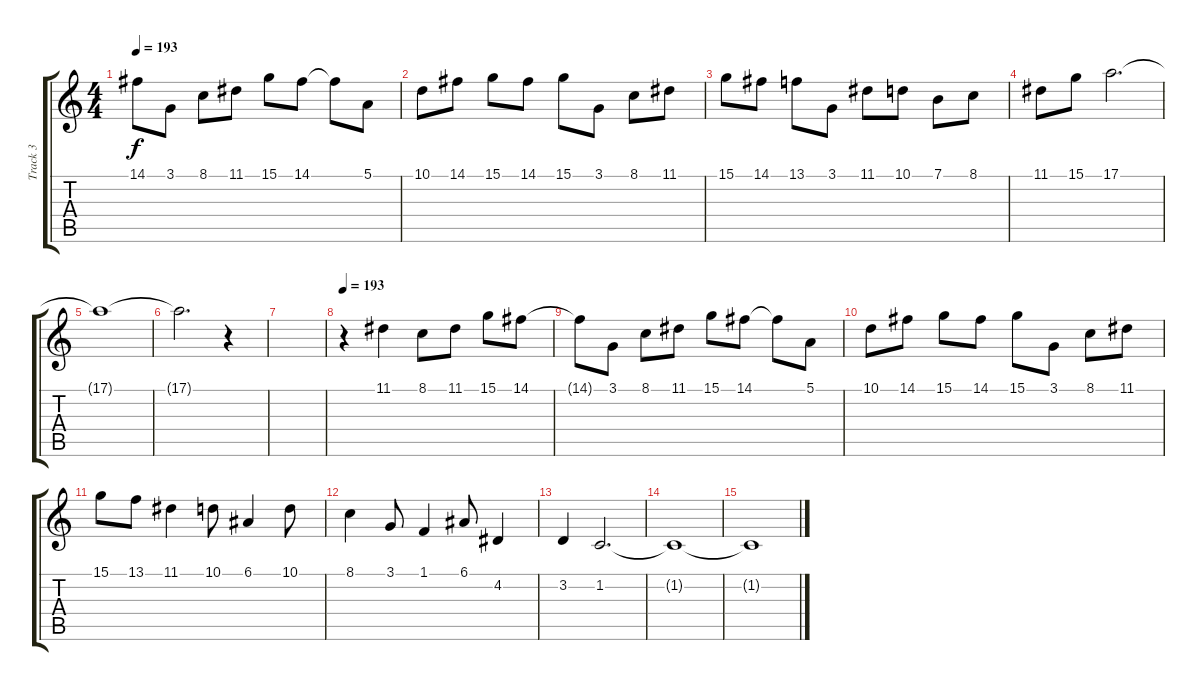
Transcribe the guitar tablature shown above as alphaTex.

\track ("Track 3" "Track 3") {instrument piccolo}
\staff {score tabs}
\tuning (E4 B3 G3 D3 A2 E2) {hide}
\ts (4 4)
\tempo 193
\clef g2
\ks c
14.1{t}.8{dy f} 3.1.8 8.1.8 11.1.8 15.1.8 14.1.8 14.1{t}.8 5.1.8 |
10.1.8 14.1.8 15.1.8 14.1.8 15.1.8 3.1.8 8.1.8 11.1.8 |
15.1.8 14.1.8 13.1.8 3.1.8 11.1.8 10.1.8 7.1.8 8.1.8 |
11.1.8 15.1.8 17.1.2{d} |
17.1{t}.1 |
17.1{t}.2{d} r.4 |
|
\tempo 193
r.4{volume 13 balance 4 instrument lead2sawtooth} 11.1.4 8.1.8 11.1.8 15.1.8 14.1.8 |
14.1{t}.8 3.1.8 8.1.8 11.1.8 15.1.8 14.1.8 14.1{t}.8 5.1.8 |
10.1.8 14.1.8 15.1.8 14.1.8 15.1.8 3.1.8 8.1.8 11.1.8 |
15.1.8 13.1.8 11.1.4 10.1.8 6.1.4 10.1.8 |
8.1.4 3.1.8 1.1.4 6.1.8 4.2.4 |
3.2.4 1.2.2{d} |
1.2{t}.1 |
1.2{t}.1
